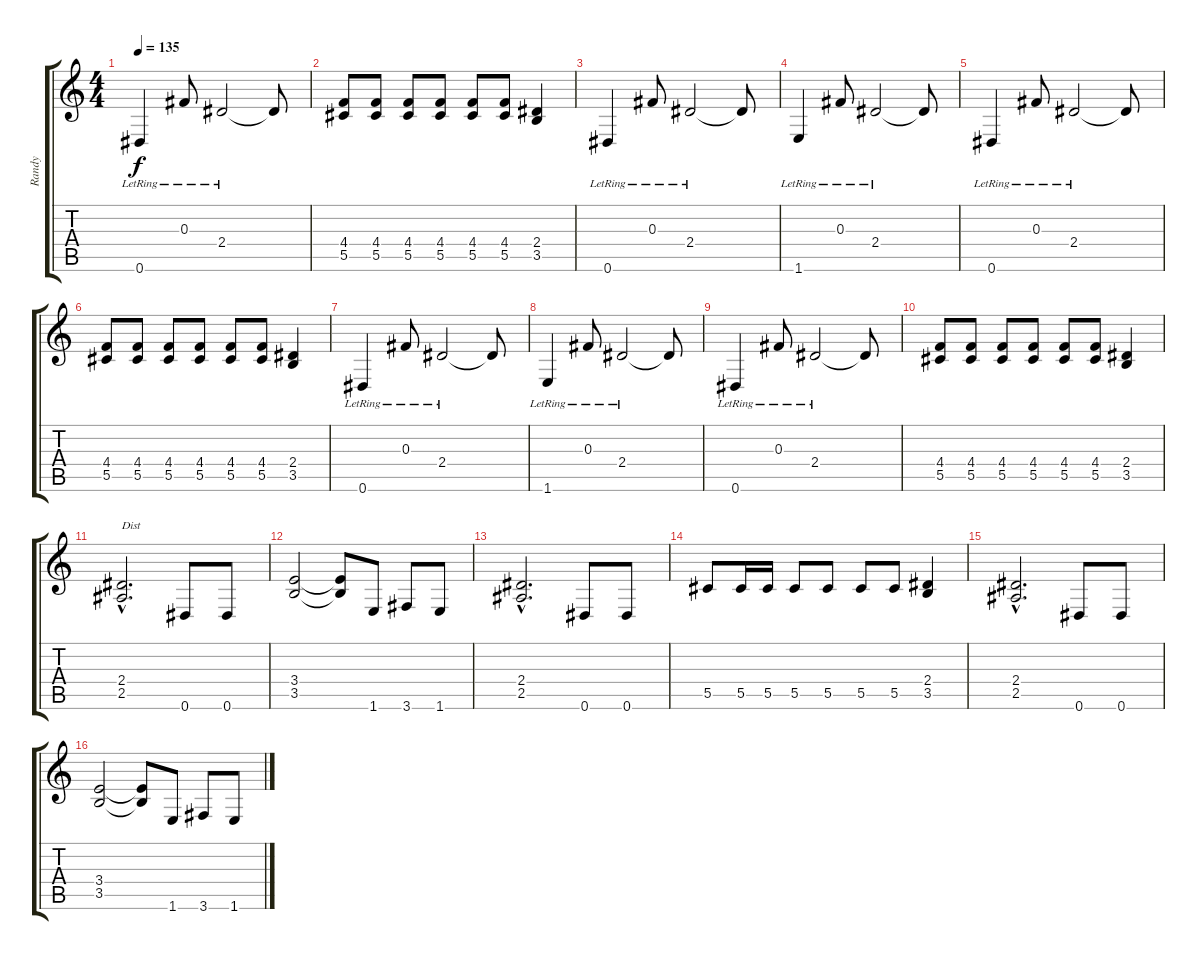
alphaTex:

\track ("Randy" "Randy") {instrument distortionguitar}
\staff {score tabs}
\tuning (Eb4 Bb3 Gb3 Db3 Ab2 Eb2) {hide}
\ts (4 4)
\tempo 135
\clef g2
\ks c
0.6{lr}.4{dy f} 0.3{lr}.8 2.4{lr}.2 2.4{t}.8 |
(4.4 5.5).8 (4.4 5.5).8 (4.4 5.5).8 (4.4 5.5).8 (4.4 5.5).8 (4.4 5.5).8 (2.4 3.5).4 |
0.6{lr}.4 0.3{lr}.8 2.4{lr}.2 2.4{t}.8 |
1.6{lr}.4 0.3{lr}.8 2.4{lr}.2 2.4{t}.8 |
0.6{lr}.4 0.3{lr}.8 2.4{lr}.2 2.4{t}.8 |
(4.4 5.5).8 (4.4 5.5).8 (4.4 5.5).8 (4.4 5.5).8 (4.4 5.5).8 (4.4 5.5).8 (2.4 3.5).4 |
0.6{lr}.4 0.3{lr}.8 2.4{lr}.2 2.4{t}.8 |
1.6{lr}.4 0.3{lr}.8 2.4{lr}.2 2.4{t}.8 |
0.6{lr}.4 0.3{lr}.8 2.4{lr}.2 2.4{t}.8 |
(4.4 5.5).8 (4.4 5.5).8 (4.4 5.5).8 (4.4 5.5).8 (4.4 5.5).8 (4.4 5.5).8 (2.4 3.5).4 |
(2.4{hac} 2.5{hac}).2{d txt "Dist" volume 8 balance 13 instrument distortionguitar} 0.6.8 0.6.8 |
(3.4 3.5).2 (3.4{t} 3.5{t}).8 1.6.8 3.6.8 1.6.8 |
(2.4{hac} 2.5{hac}).2{d} 0.6.8 0.6.8 |
5.5.8 5.5.16 5.5.16 5.5.8 5.5.8 5.5.8 5.5.8 (2.4 3.5).4 |
(2.4{hac} 2.5{hac}).2{d} 0.6.8 0.6.8 |
(3.4 3.5).2 (3.4{t} 3.5{t}).8 1.6.8 3.6.8 1.6.8
